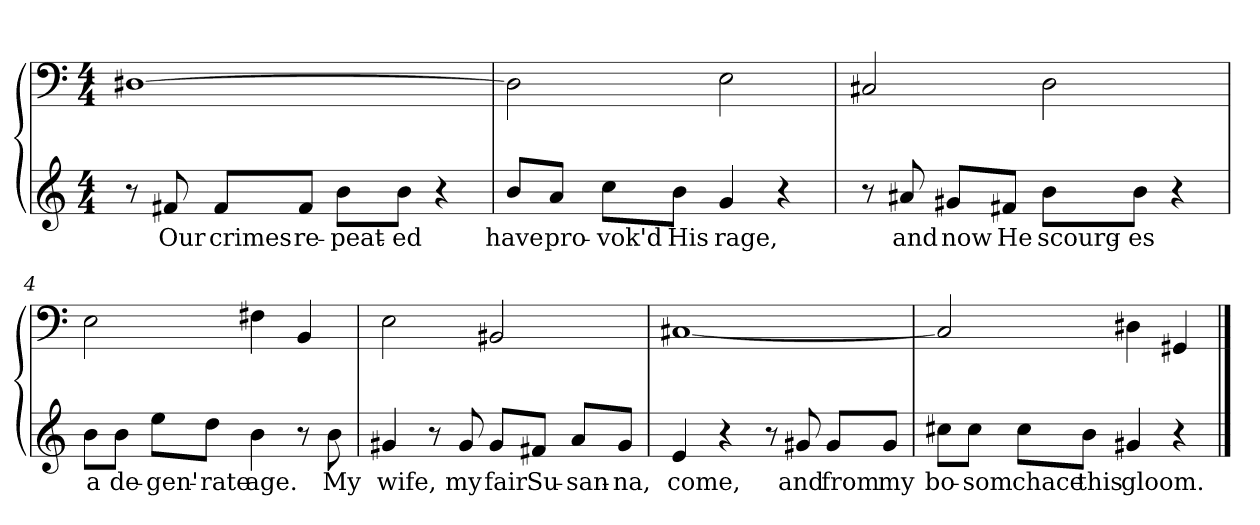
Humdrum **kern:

**kern	**text	**kern
*part1	*part1	*part1
*staff2	*staff2	*staff1
*clefG2	*	*clefF4
*k[]	*	*k[]
*a:	*	*a:
*M4/4	*	*M4/4
=1	=1	=1
8r	.	[1D#X\
8f#X/	Our	.
8f#/L	crimes	.
8f#/J	re-	.
8b\L	-peat-	.
8b\J	-ed	.
4r	.	.
=2	=2	=2
8b/L	have	2D#\]
8a/J	pro-	.
8cc\L	-vok'd	.
8b\J	His	.
4g/	rage,	2E\
4r	.	.
=3	=3	=3
8r	.	2C#X/
8a#X/	and	.
8g#X/L	now	.
8f#X/J	He	.
8b\L	scourg-	2D\
8b\J	-es	.
4r	.	.
=4	=4	=4
8b\L	a	2E\
8b\J	de-	.
8ee\L	-gen'-	.
8dd\J	-rate	.
4b\	age.	4F#X\
8r	.	4BB/
8b\	My	.
=5	=5	=5
4g#X/	wife,	2E\
8r	.	.
8g#/	my	.
8g#/L	fair	2BB#X/
8f#X/J	Su-	.
8a/L	-san-	.
8g#/J	-na,	.
=6	=6	=6
4e/	come,	[1C#X/
4r	.	.
8r	.	.
8g#X/	and	.
8g#/L	from	.
8g#/J	my	.
=7	=7	=7
8cc#X\L	bo-	2C#/]
8cc#\J	-som	.
8cc#\L	chace	.
8b\J	this	.
4g#X/	gloom.	4D#X\
4r	.	4GG#X/
==	==	==
*-	*-	*-
